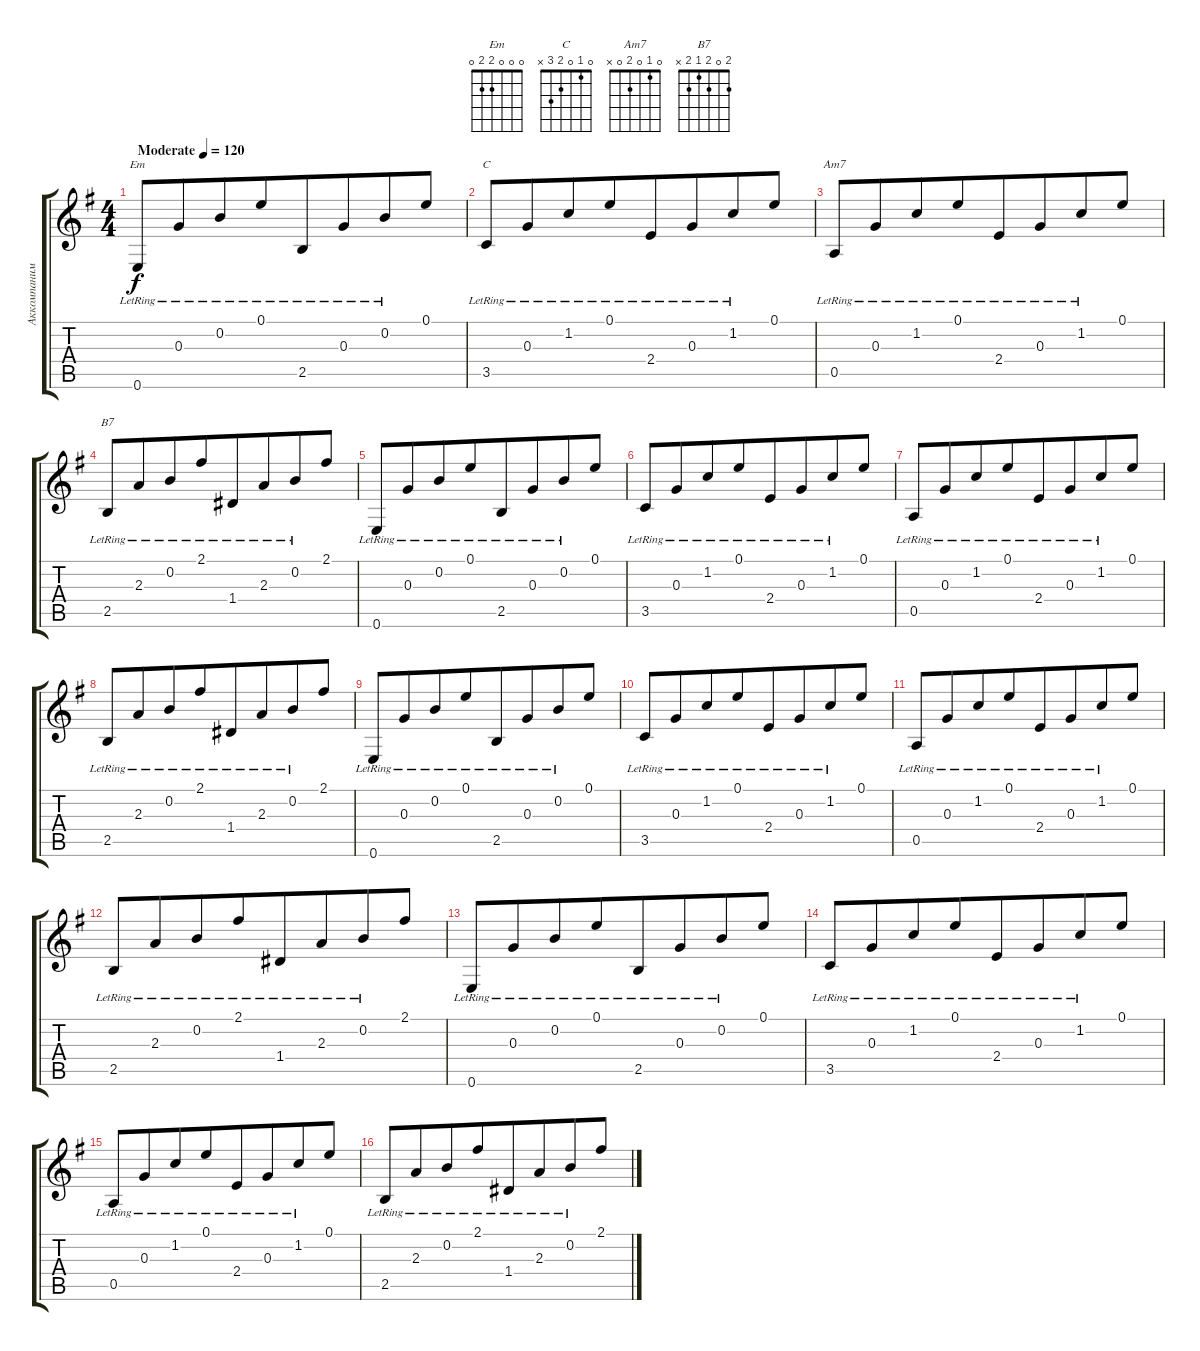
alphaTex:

\track ("Аккомпанимент" "Аккомпаним") {instrument electricguitarjazz}
\staff {score tabs}
\tuning (E4 B3 G3 D3 A2 E2) {hide}
\chord ("Em" 0 0 0 2 2 0)
\chord ("C" 0 1 0 2 3 x)
\chord ("Am7" 0 1 0 2 0 x)
\chord ("B7" 2 0 2 1 2 x)
\ts (4 4)
\tempo (120 "Moderate")
\clef g2
\ks eminor
0.6{lr}.8{ch "Em" dy f instrument electricguitarjazz} 0.3{lr}.8{beam merge} 0.2{lr}.8 0.1{lr}.8{beam merge} 2.5{lr}.8 0.3{lr}.8{beam merge} 0.2{lr}.8 0.1.8 |
3.5{lr}.8{ch "C"} 0.3{lr}.8{beam merge} 1.2{lr}.8 0.1{lr}.8{beam merge} 2.4{lr}.8 0.3{lr}.8{beam merge} 1.2{lr}.8 0.1.8 |
0.5{lr}.8{ch "Am7"} 0.3{lr}.8{beam merge} 1.2{lr}.8 0.1{lr}.8{beam merge} 2.4{lr}.8 0.3{lr}.8{beam merge} 1.2{lr}.8 0.1.8 |
2.5{lr}.8{ch "B7"} 2.3{lr}.8{beam merge} 0.2{lr}.8 2.1{lr}.8{beam merge} 1.4{lr}.8 2.3{lr}.8{beam merge} 0.2{lr}.8 2.1.8 |
0.6{lr}.8 0.3{lr}.8{beam merge} 0.2{lr}.8 0.1{lr}.8{beam merge} 2.5{lr}.8 0.3{lr}.8{beam merge} 0.2{lr}.8 0.1.8 |
3.5{lr}.8 0.3{lr}.8{beam merge} 1.2{lr}.8 0.1{lr}.8{beam merge} 2.4{lr}.8 0.3{lr}.8{beam merge} 1.2{lr}.8 0.1.8 |
0.5{lr}.8 0.3{lr}.8{beam merge} 1.2{lr}.8 0.1{lr}.8{beam merge} 2.4{lr}.8 0.3{lr}.8{beam merge} 1.2{lr}.8 0.1.8 |
2.5{lr}.8 2.3{lr}.8{beam merge} 0.2{lr}.8 2.1{lr}.8{beam merge} 1.4{lr}.8 2.3{lr}.8{beam merge} 0.2{lr}.8 2.1.8 |
0.6{lr}.8 0.3{lr}.8{beam merge} 0.2{lr}.8 0.1{lr}.8{beam merge} 2.5{lr}.8 0.3{lr}.8{beam merge} 0.2{lr}.8 0.1.8 |
3.5{lr}.8 0.3{lr}.8{beam merge} 1.2{lr}.8 0.1{lr}.8{beam merge} 2.4{lr}.8 0.3{lr}.8{beam merge} 1.2{lr}.8 0.1.8 |
0.5{lr}.8 0.3{lr}.8{beam merge} 1.2{lr}.8 0.1{lr}.8{beam merge} 2.4{lr}.8 0.3{lr}.8{beam merge} 1.2{lr}.8 0.1.8 |
2.5{lr}.8 2.3{lr}.8{beam merge} 0.2{lr}.8 2.1{lr}.8{beam merge} 1.4{lr}.8 2.3{lr}.8{beam merge} 0.2{lr}.8 2.1.8 |
0.6{lr}.8 0.3{lr}.8{beam merge} 0.2{lr}.8 0.1{lr}.8{beam merge} 2.5{lr}.8 0.3{lr}.8{beam merge} 0.2{lr}.8 0.1.8 |
3.5{lr}.8 0.3{lr}.8{beam merge} 1.2{lr}.8 0.1{lr}.8{beam merge} 2.4{lr}.8 0.3{lr}.8{beam merge} 1.2{lr}.8 0.1.8 |
0.5{lr}.8 0.3{lr}.8{beam merge} 1.2{lr}.8 0.1{lr}.8{beam merge} 2.4{lr}.8 0.3{lr}.8{beam merge} 1.2{lr}.8 0.1.8 |
2.5{lr}.8 2.3{lr}.8{beam merge} 0.2{lr}.8 2.1{lr}.8{beam merge} 1.4{lr}.8 2.3{lr}.8{beam merge} 0.2{lr}.8 2.1.8
